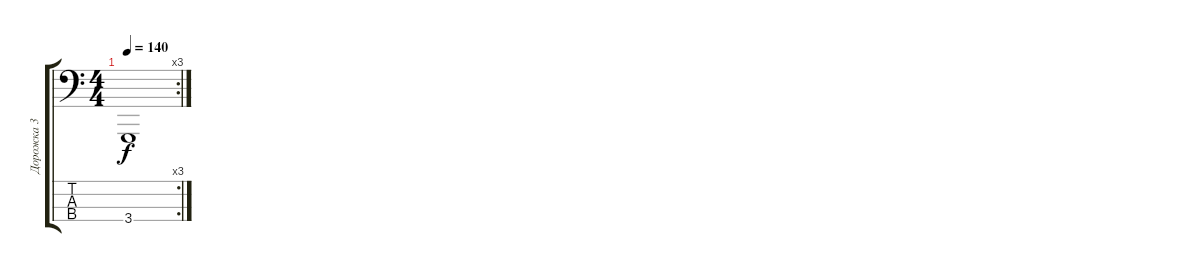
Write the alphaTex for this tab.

\track ("Дорожка 3" "Дорожка 3") {instrument lead2sawtooth}
\staff {score tabs}
\tuning (G2 D2 A1 E1) {hide}
\rc 3
\ts (4 4)
\tempo 140
\clef f4
\ks c
3.4.1{dy f}
